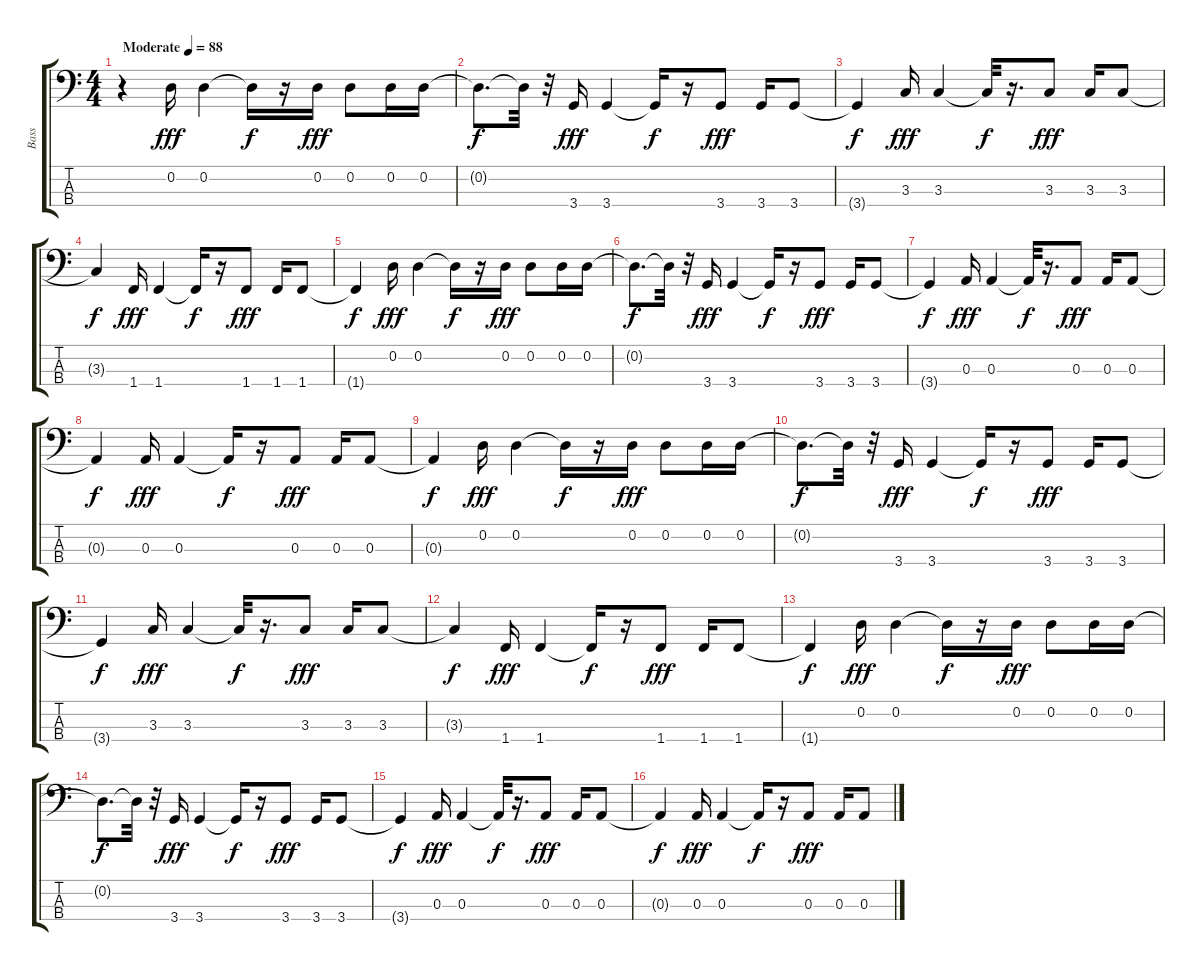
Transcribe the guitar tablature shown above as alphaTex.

\track ("Bass" "Bass") {instrument electricbasspick}
\staff {score tabs}
\tuning (G2 D2 A1 E1) {hide}
\ts (4 4)
\tempo (88 "Moderate")
\clef f4
\ks c
r.4{dy fff instrument electricbasspick} 0.2.16 0.2.4 0.2{t}.16{dy f} r.16 0.2.16{dy fff} 0.2.8 0.2.16 0.2.16 |
0.2{t}.8{d dy f} 0.2{t}.32 r.32 3.4.16{dy fff} 3.4.4 3.4{t}.16{dy f} r.16 3.4.8{dy fff} 3.4.16 3.4.8 |
3.4{t}.4{dy f} 3.3.16{dy fff} 3.3.4 3.3{t}.32{dy f} r.16{d} 3.3.8{dy fff} 3.3.16 3.3.8 |
3.3{t}.4{dy f} 1.4.16{dy fff} 1.4.4 1.4{t}.16{dy f} r.16 1.4.8{dy fff} 1.4.16 1.4.8 |
1.4{t}.4{dy f} 0.2.16{dy fff} 0.2.4 0.2{t}.16{dy f} r.16 0.2.16{dy fff} 0.2.8 0.2.16 0.2.16 |
0.2{t}.8{d dy f} 0.2{t}.32 r.32 3.4.16{dy fff} 3.4.4 3.4{t}.16{dy f} r.16 3.4.8{dy fff} 3.4.16 3.4.8 |
3.4{t}.4{dy f} 0.3.16{dy fff} 0.3.4 0.3{t}.32{dy f} r.16{d} 0.3.8{dy fff} 0.3.16 0.3.8 |
0.3{t}.4{dy f} 0.3.16{dy fff} 0.3.4 0.3{t}.16{dy f} r.16 0.3.8{dy fff} 0.3.16 0.3.8 |
0.3{t}.4{dy f} 0.2.16{dy fff} 0.2.4 0.2{t}.16{dy f} r.16 0.2.16{dy fff} 0.2.8 0.2.16 0.2.16 |
0.2{t}.8{d dy f} 0.2{t}.32 r.32 3.4.16{dy fff} 3.4.4 3.4{t}.16{dy f} r.16 3.4.8{dy fff} 3.4.16 3.4.8 |
3.4{t}.4{dy f} 3.3.16{dy fff} 3.3.4 3.3{t}.32{dy f} r.16{d} 3.3.8{dy fff} 3.3.16 3.3.8 |
3.3{t}.4{dy f} 1.4.16{dy fff} 1.4.4 1.4{t}.16{dy f} r.16 1.4.8{dy fff} 1.4.16 1.4.8 |
1.4{t}.4{dy f} 0.2.16{dy fff} 0.2.4 0.2{t}.16{dy f} r.16 0.2.16{dy fff} 0.2.8 0.2.16 0.2.16 |
0.2{t}.8{d dy f} 0.2{t}.32 r.32 3.4.16{dy fff} 3.4.4 3.4{t}.16{dy f} r.16 3.4.8{dy fff} 3.4.16 3.4.8 |
3.4{t}.4{dy f} 0.3.16{dy fff} 0.3.4 0.3{t}.32{dy f} r.16{d} 0.3.8{dy fff} 0.3.16 0.3.8 |
0.3{t}.4{dy f} 0.3.16{dy fff} 0.3.4 0.3{t}.16{dy f} r.16 0.3.8{dy fff} 0.3.16 0.3.8
